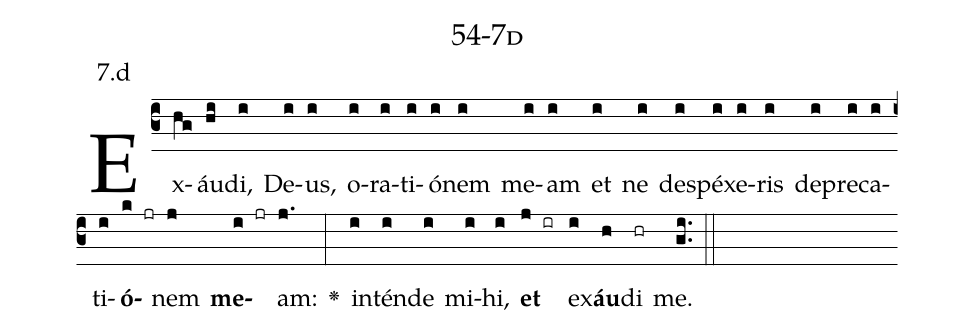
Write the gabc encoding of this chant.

name: 54-7d;
annotation: 7.d;
%%
(c3)Ex(hg)áu(hi)di,(i) De(i)us,(i) o(i)ra(i)ti(i)ó(i)nem(i) me(i)am(i) et(i) ne(i) de(i)spé(i)xe(i)ris(i) de(i)pre(i)ca(i)ti(i)<b>ó</b>(k jr)nem(j) <b>me</b>(i jr)am:(j.) <v>\greheightstar</v>(:) in(i)tén(i)de(i) mi(i)hi,(i) <b>et</b>(j ir) ex(i)<b>áu</b>(h)di(hr) me.(gi..) (::)


%E(i) u(i) o(j) u(i) a(h) e.(gi..) (::)
